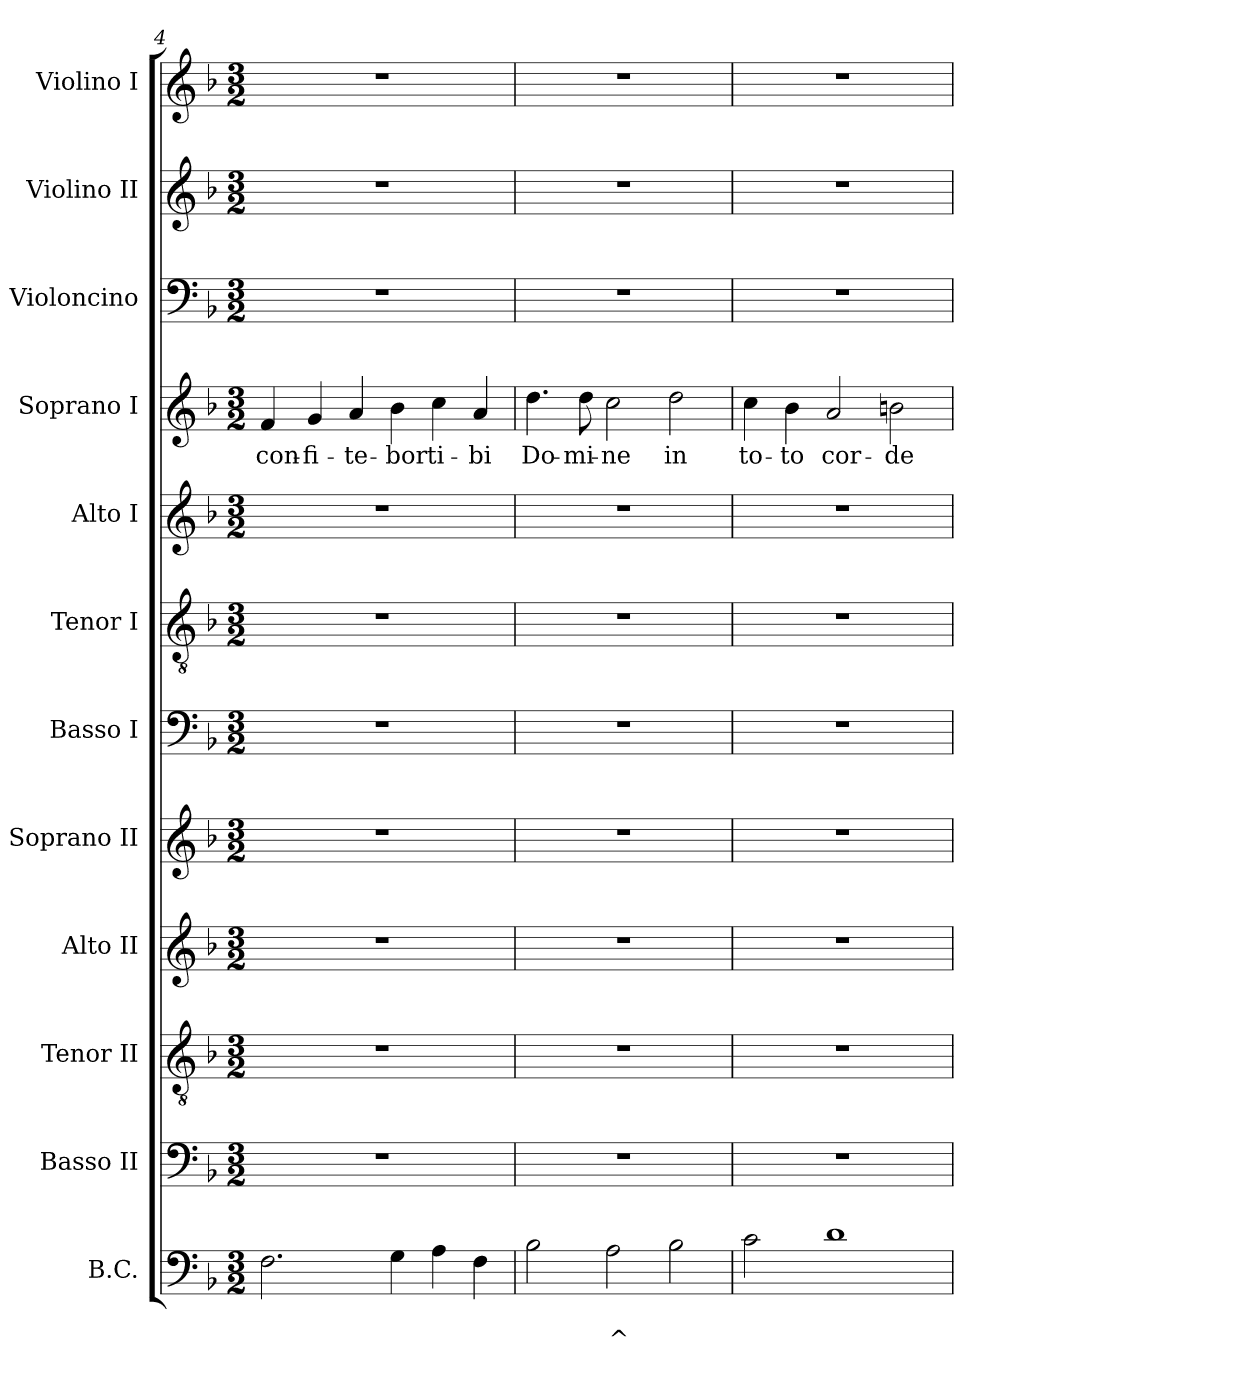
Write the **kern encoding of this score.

**kern	**text	**text	**kern	**kern	**kern	**kern	**kern	**kern	**kern	**kern	**text	**kern	**kern	**kern
*part12	*part12	*part12	*part11	*part10	*part9	*part8	*part7	*part6	*part5	*part4	*part4	*part3	*part2	*part1
*staff12	*staff12	*staff12	*staff11	*staff10	*staff9	*staff8	*staff7	*staff6	*staff5	*staff4	*staff4	*staff3	*staff2	*staff1
*I"B.C.	*	*	*I"Basso II	*I"Tenor II	*I"Alto II	*I"Soprano II	*I"Basso I	*I"Tenor I	*I"Alto I	*I"Soprano I	*	*I"Violoncino	*I"Violino II	*I"Violino I
*I'BC	*	*	*I'B 2	*I'T 2	*I'A 2	*I'S 2	*I'B 1	*I'T 1	*I'A 1	*I'S 1	*	*I'Vc.	*I'Vln. II	*I'Vln. I
*clefF4	*	*	*clefF4	*clefGv2	*clefG2	*clefG2	*clefF4	*clefGv2	*clefG2	*clefG2	*	*clefF4	*clefG2	*clefG2
*k[b-]	*	*	*k[b-]	*k[b-]	*k[b-]	*k[b-]	*k[b-]	*k[b-]	*k[b-]	*k[b-]	*	*k[b-]	*k[b-]	*k[b-]
*F:	*	*	*F:	*F:	*F:	*F:	*F:	*F:	*F:	*F:	*	*F:	*F:	*F:
*M3/2	*	*	*M3/2	*M3/2	*M3/2	*M3/2	*M3/2	*M3/2	*M3/2	*M3/2	*	*M3/2	*M3/2	*M3/2
=4	=4	=4	=4	=4	=4	=4	=4	=4	=4	=4	=4	=4	=4	=4
!	!	!	!	!	!	!	!	!	!	!	!LO:LY:b	!	!	!
2.F\	.	.	1.r	1.r	1.r	1.r	1.r	1.r	1.r	4f/	con-	1.r	1.r	1.r
!	!	!	!	!	!	!	!	!	!	!	!LO:LY:b	!	!	!
.	.	.	.	.	.	.	.	.	.	4g/	-fi-	.	.	.
!	!	!	!	!	!	!	!	!	!	!	!LO:LY:b	!	!	!
.	.	.	.	.	.	.	.	.	.	4a/	-te-	.	.	.
!	!	!	!	!	!	!	!	!	!	!	!LO:LY:b	!	!	!
4G\	.	.	.	.	.	.	.	.	.	4b-\	-bor	.	.	.
!	!	!	!	!	!	!	!	!	!	!	!LO:LY:b	!	!	!
4A\	.	.	.	.	.	.	.	.	.	4cc\	ti-	.	.	.
!	!	!	!	!	!	!	!	!	!	!	!LO:LY:b	!	!	!
4F\	.	.	.	.	.	.	.	.	.	4a/	-bi	.	.	.
=5	=5	=5	=5	=5	=5	=5	=5	=5	=5	=5	=5	=5	=5	=5
!	!	!	!	!	!	!	!	!	!	!	!LO:LY:b	!	!	!
2B-\	.	.	1.r	1.r	1.r	1.r	1.r	1.r	1.r	4.dd\	Do-	1.r	1.r	1.r
!	!	!	!	!	!	!	!	!	!	!	!LO:LY:b	!	!	!
.	.	.	.	.	.	.	.	.	.	8dd\	-mi-	.	.	.
!	!	!LO:LY:b	!	!	!	!	!	!	!	!	!	!	!	!
!	!	!	!	!	!	!	!	!	!	!	!LO:LY:b	!	!	!
2A\	.	^	.	.	.	.	.	.	.	2cc\	-ne	.	.	.
!	!	!	!	!	!	!	!	!	!	!	!LO:LY:b	!	!	!
2B-\	.	.	.	.	.	.	.	.	.	2dd\	in	.	.	.
=6	=6	=6	=6	=6	=6	=6	=6	=6	=6	=6	=6	=6	=6	=6
!	!	!	!	!	!	!	!	!	!	!	!LO:LY:b	!	!	!
2c\	.	.	1.r	1.r	1.r	1.r	1.r	1.r	1.r	4cc\	to-	1.r	1.r	1.r
!	!	!	!	!	!	!	!	!	!	!	!LO:LY:b	!	!	!
.	.	.	.	.	.	.	.	.	.	4b-\	-to	.	.	.
!	!	!	!	!	!	!	!	!	!	!	!LO:LY:b	!	!	!
1d	.	.	.	.	.	.	.	.	.	2a/	cor-	.	.	.
!	!	!	!	!	!	!	!	!	!	!	!LO:LY:b	!	!	!
.	.	.	.	.	.	.	.	.	.	2bn\	-de	.	.	.
=	=	=	=	=	=	=	=	=	=	=	=	=	=	=
*-	*-	*-	*-	*-	*-	*-	*-	*-	*-	*-	*-	*-	*-	*-
